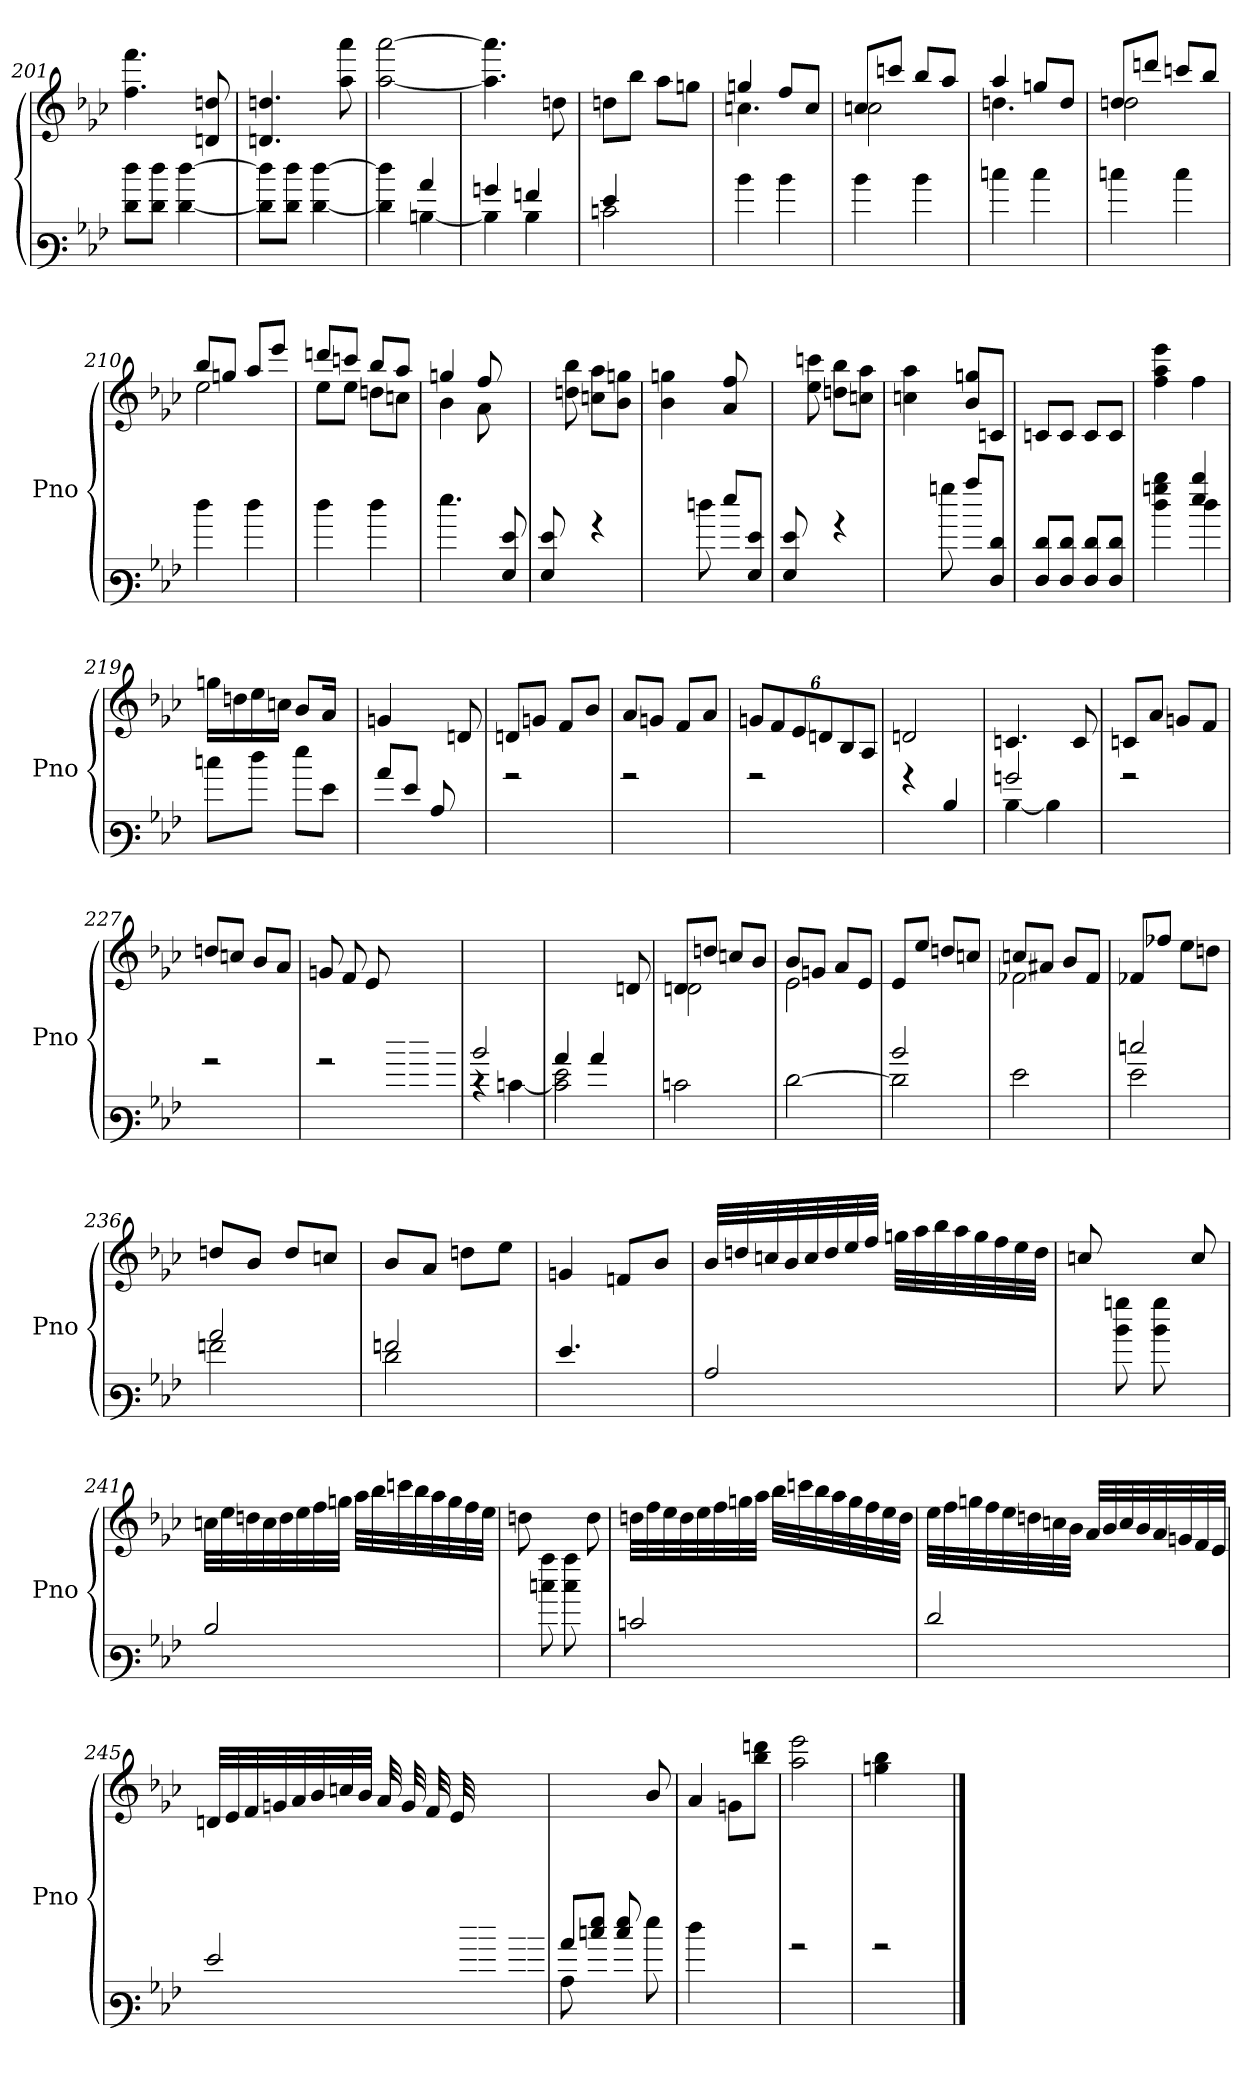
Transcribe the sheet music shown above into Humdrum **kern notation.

**kern	**kern
*part1	*part1
*staff2	*staff1
*I'Pno	*
!!LO:LB:g=z
*clefF3	*clefG3
*k[b-e-a-]	*k[b-e-a-]
=201	=201
8f\ 8ff\L	4.dd\ 4.ddd\
8f\ 8ff\J	.
[<4f\ [>4ff\	.
.	8B/ 8b/
=202	=202
8f\] 8ff\]L	4.B/ 4.b/
8f\ 8ff\J	.
[<4f\ [>4ff\	.
.	8ff\ 8fff\
=203	=203
*^	*
4ryy	4f\] 4ff\]	[<2ff\ [>2fff\
4cc/	[<4dn\	.
=204	=204	=204
4b/	4d\]	4.ff\] 4.fff\]
4a/	4d\	.
.	.	8b\
=205	=205	=205
4g/	2e\	8b\L
.	.	8gg\J
4ryy	.	8ff\L
.	.	8ee\J
*v	*v	*
=206	=206
*	*^
4dd\	4ee/	4.a\
4dd\	8dd/L	.
.	8a/J	8ryy
=207	=207	=207
4dd\	8a/L	2a\
.	8aa/J	.
4dd\	8gg/L	.
.	8ff/J	.
=208	=208	=208
4ee\	4ff/	4.b\
4ee\	8ee/L	.
.	8b/J	8ryy
=209	=209	=209
4ee\	8b/L	2b\
.	8bb/J	.
4ee\	8aa/L	.
.	8gg/J	.
=210	=210	=210
4ff\	8gg/L	2cc\
.	8een/J	.
4ff\	8ff/L	.
.	8ccc/J	.
=211	=211	=211
4ff\	8bb/L	8cc\L
.	8aa/J	8cc\J
4ff\	8gg/L	8b\L
.	8ff/J	8a\J
=212	=212	=212
4.gg\	4ee/	4g\
.	8dd/	8f\
8G/ 8g/	8ryy	8ryy
*	*v	*v
!!LO:LB:g=z
=213	=213
*^	*
8G/ 8g/	4ryy	8ryy
4.ryy	.	8b\ 8gg\
.	4rb	8a\ 8ff\L
.	.	8g\ 8ee\J
*v	*v	*
=214	=214
*	*^
4ryy	4.ryy	4g\ 4ee\
8ffn\	.	8ryy
8gg/L	8f/ 8dd/	4ryy
8G/ 8g/J	8ryy	.
*	*v	*v
=215	=215
*^	*
8G/ 8g/	4ryy	8ryy
4.ryy	.	8cc\ 8aa\
.	4rb	8b\ 8gg\L
.	.	8a\ 8ff\J
*v	*v	*
=216	=216
*	*^
4ryy	4.ryy	4a\ 4ff\
8bb\	.	4.ryy
8ccc/L	8g/ 8ee/L	.
8F/ 8f/J	8A/J	.
*	*v	*v
=217	=217
8F/ 8f/L	8A/L
8F/ 8f/J	8A/J
8F/ 8f/L	8A/L
8F/ 8f/J	8A/J
=218	=218
*^	*
4ryy	4ff\ 4bb\ 4ddd\	4dd\ 4ff\ 4ccc\
4gg/ 4ddd/	4ff\	4dd\
*v	*v	*
=219	=219
8ee\L	16ee\LL
.	16b\
8ff\J	16cc\
.	16a\JJ
8gg\L	8g/L
8g\J	16f/Jk
.	16ryy
=220	=220
8cc/L	4e/
8g/J	.
8c/	8ryy
8ryy	8B/
=221	=221
2rcc	8B/L
.	8e/J
.	8d/L
.	8g/J
=222	=222
2rcc	8f/L
.	8e/J
.	8d/L
.	8f/J
=223	=223
2rcc	12e/L
.	12d/
.	12c/
.	12B/
.	12G/
.	12F/J
!!LO:LB:g=z
=224	=224
4rb	2B/
4d/	.
=225	=225
*^	*
2b/	[<4d\	4.A/
.	4d\]	.
.	.	8A/
*v	*v	*
=226	=226
2rcc	8A/L
.	8f/J
.	8e/L
.	8d/J
=227	=227
2rcc	8b/L
.	8a/J
.	8g/L
.	8f/J
=228	=228
*^	*
4.ryy	2rcc	8e/L
.	.	8d/
.	.	8c/
8gg/	.	4.ryy
8ff/	4ryy	.
8ee/J	.	.
=229	=229	=229
2dd/	4re	2ryy
.	[<4e\	.
=230	=230	=230
4cc/	2e\] 2g\	2ryy
4cc/	.	.
8ryy	8ryy	8B/
*v	*v	*
=231	=231
*	*^
2e\	8B/L	2B\
.	8b/J	.
.	8a/L	.
.	8g/J	.
=232	=232	=232
[<2f\	8g/L	2c\
.	8en/J	.
.	8f/L	.
.	8c/J	.
*	*v	*v
=233	=233
*^	*
2dd/	2f\]	8c/L
.	.	8cc/J
.	.	8b/L
.	.	8a/J
*v	*v	*
=234	=234
*	*^
2g\	8a/L	2d-X\
.	8f#X/J	.
.	8g/L	.
.	8d-/J	.
*	*v	*v
!!LO:LB:g=z
=235	=235
*^	*
2ee/	2g\	8d-X/L
.	.	8dd-X/J
.	.	8cc\L
.	.	8b\J
=236	=236	=236
2cc/	2a\	8b/L
.	.	8g/J
.	.	8b/L
.	.	8a/J
=237	=237	=237
2a/	2f\	8g/L
.	.	8f/J
.	.	8bn\L
.	.	8cc\J
*v	*v	*
=238	=238
4.g/	4e/
.	8dn/L
8ryy	8g/J
=239	=239
2c/	32g/LLL
.	32b/
.	32a/
.	32g/
.	32a/
.	32b/
.	32cc/
.	32dd/JJJ
.	32ee\LLL
.	32ff\
.	32gg\
.	32ff\
.	32ee\
.	32dd\
.	32cc\
.	32b\JJJ
=240	=240
8ryy	8a/
8dd\ 8bb\	4ryy
8dd\ 8bb\	.
8ryy	8a/
=241	=241
2d/	32a\LLL
.	32cc\
.	32b\
.	32a\
.	32b\
.	32cc\
.	32dd\
.	32ee\JJJ
.	32ff\LLL
.	32gg\
.	32aa\
.	32gg\
.	32ff\
.	32ee\
.	32dd\
.	32cc\JJJ
=242	=242
8ryy	8b\
8ee\ 8ccc\	4ryy
8ee\ 8ccc\	.
8ryy	8b\
!!LO:LB:g=z
=243	=243
2e/	32b\LLL
.	32dd\
.	32cc\
.	32b\
.	32cc\
.	32dd\
.	32ee\
.	32ff\JJJ
.	32gg\LLL
.	32aa\
.	32gg\
.	32ff\
.	32ee\
.	32dd\
.	32cc\
.	32b\JJJ
=244	=244
2f/	32cc\LLL
.	32dd\
.	32ee\
.	32dd\
.	32cc\
.	32b\
.	32a\
.	32g\JJJ
.	32f/LLL
.	32g/
.	32a/
.	32g/
.	32f/
.	32e/
.	32d/
.	32c/JJJ
=245	=245
*^	*
4.ryy	2g/	32B/LLL
.	.	32c/
.	.	32d/
.	.	32e/
.	.	32f/
.	.	32g/
.	.	32a/
.	.	32g/JJJ
.	.	32f/LLL
.	.	32e/
.	.	32d/
.	.	32c/
32gg/	.	8ryy
32ff/	.	.
32ee/	.	.
32dd/JJJ	.	.
=246	=246	=246
8cc/L	8c\	4.ryy
8ee/ 8gg/J	4ryy	.
8ee/ 8gg/L	.	.
8ryy	8gg\	8g/J
*v	*v	*
=247	=247
4ff\	4f/
4ryy	8e\L
.	8gg\ 8bb\J
=248	=248
2rcc	2ff\ 2ccc\
=249	=249
2rcc	4ee\ 4gg\
.	4ryy
==	==
*-	*-
